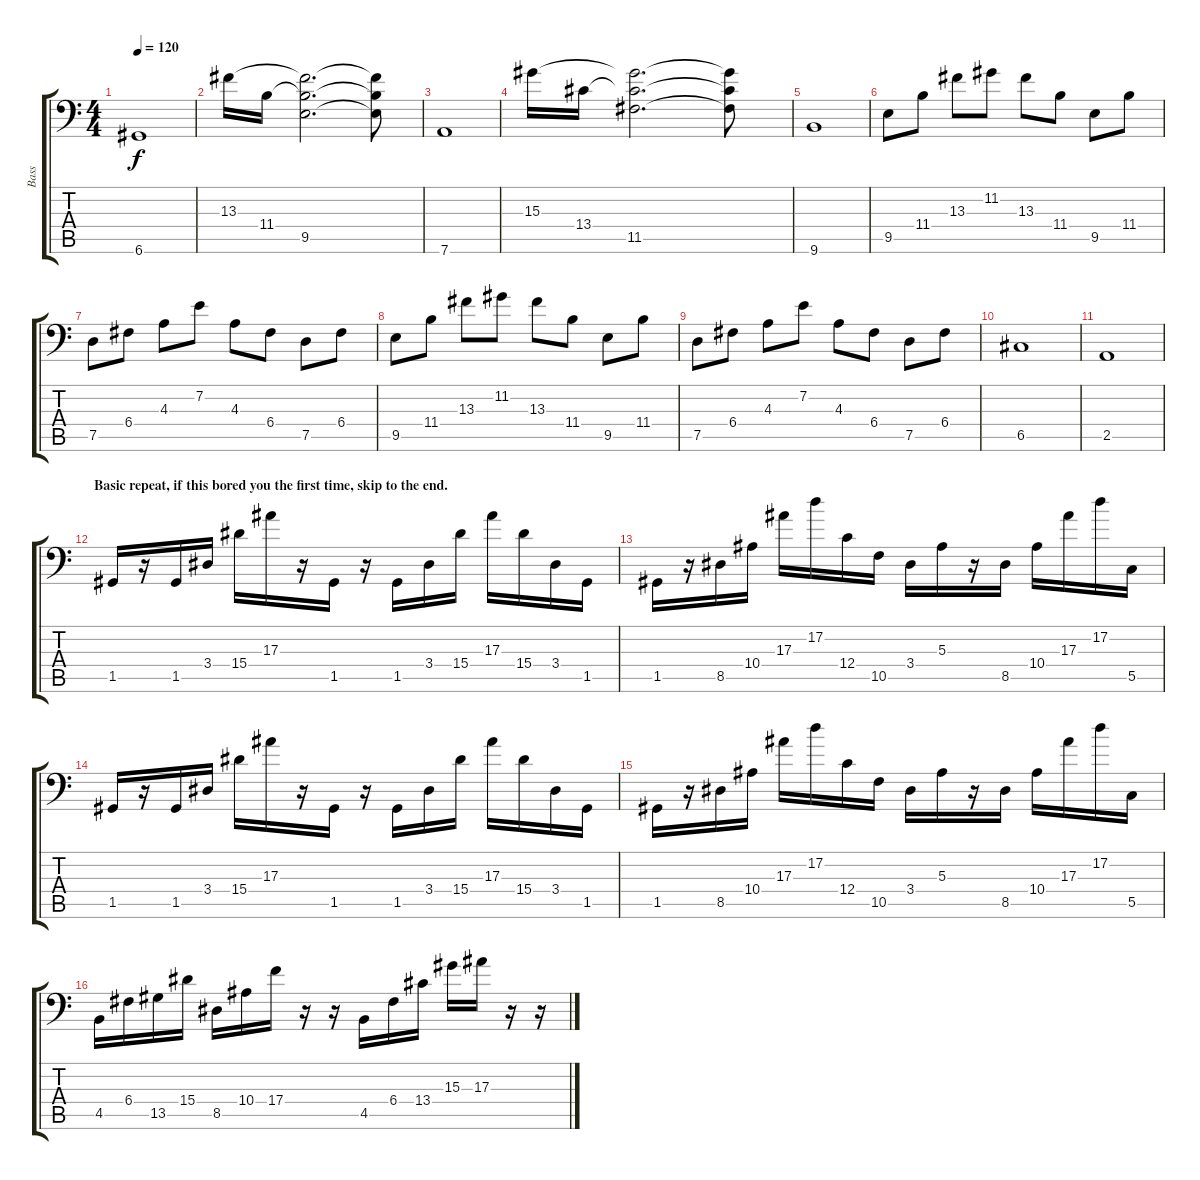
\track ("Bass" "Bass") {instrument fretlessbass}
\staff {score tabs}
\tuning (D3 A2 F2 C2 G1 D1) {hide}
\ts (4 4)
\tempo 120
\clef f4
\ks c
6.6.1{dy f} |
13.3.16 11.4.16 (13.3{t} 11.4{t} 9.5).2{d} (13.3{t} 11.4{t} 9.5{t}).8 |
7.6.1 |
15.3.16 13.4.16 (15.3{t} 13.4{t} 11.5).2{d} (15.3{t} 13.4{t} 11.5{t}).8 |
9.6.1 |
9.5.8 11.4.8 13.3.8 11.2.8 13.3.8 11.4.8 9.5.8 11.4.8 |
7.5.8 6.4.8 4.3.8 7.2.8 4.3.8 6.4.8 7.5.8 6.4.8 |
9.5.8 11.4.8 13.3.8 11.2.8 13.3.8 11.4.8 9.5.8 11.4.8 |
7.5.8 6.4.8 4.3.8 7.2.8 4.3.8 6.4.8 7.5.8 6.4.8 |
6.5.1 |
2.5.1 |
\section ("" "Basic repeat, if this bored you the first time, skip to the end.")
1.5.16 r.16 1.5.16 3.4.16 15.4.16 17.3.16 r.16 1.5.16 r.16 1.5.16 3.4.16 15.4.16 17.3.16 15.4.16 3.4.16 1.5.16 |
1.5.16 r.16 8.5.16 10.4.16 17.3.16 17.2.16 12.4.16 10.5.16 3.4.16 5.3.16 r.16 8.5.16 10.4.16 17.3.16 17.2.16 5.5.16 |
1.5.16 r.16 1.5.16 3.4.16 15.4.16 17.3.16 r.16 1.5.16 r.16 1.5.16 3.4.16 15.4.16 17.3.16 15.4.16 3.4.16 1.5.16 |
1.5.16 r.16 8.5.16 10.4.16 17.3.16 17.2.16 12.4.16 10.5.16 3.4.16 5.3.16 r.16 8.5.16 10.4.16 17.3.16 17.2.16 5.5.16 |
4.5.16 6.4.16 13.5.16 15.4.16 8.5.16 10.4.16 17.4.16 r.16 r.16 4.5.16 6.4.16 13.4.16 15.3.16 17.3.16 r.16 r.16
